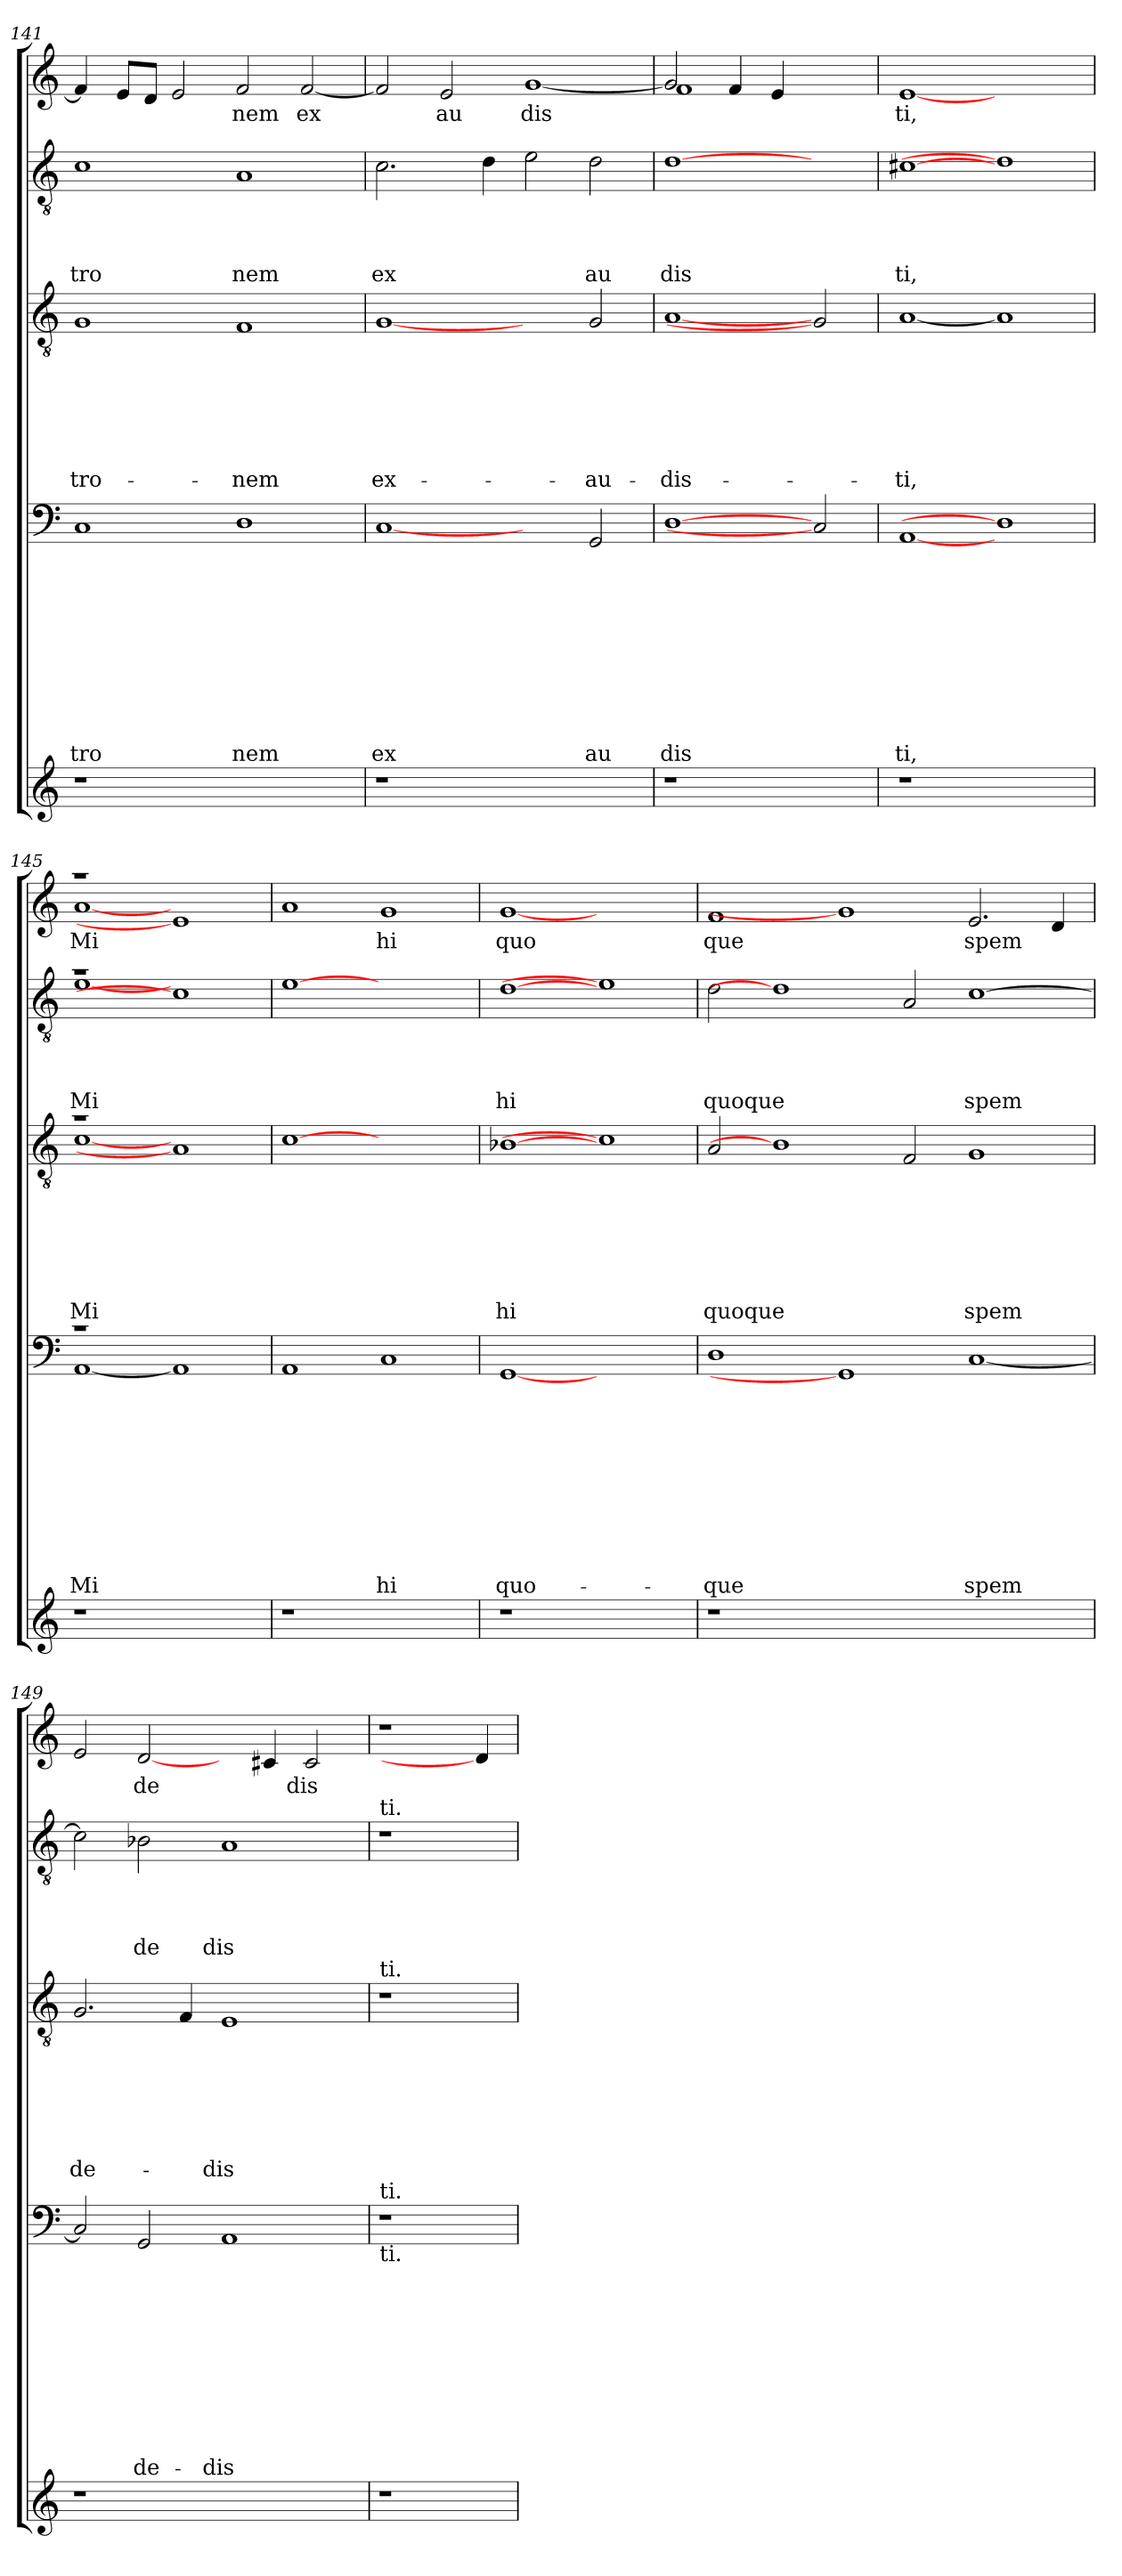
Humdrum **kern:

**kern	**kern	**text	**text	**text	**text	**text	**text	**text	**text	**text	**text	**kern	**text	**text	**text	**text	**text	**text	**text	**kern	**text	**text	**text	**text	**kern	**text
*part5	*part4	*part4	*part4	*part4	*part4	*part4	*part4	*part4	*part4	*part4	*part4	*part3	*part3	*part3	*part3	*part3	*part3	*part3	*part3	*part2	*part2	*part2	*part2	*part2	*part1	*part1
*staff5	*staff4	*staff4	*staff4	*staff4	*staff4	*staff4	*staff4	*staff4	*staff4	*staff4	*staff4	*staff3	*staff3	*staff3	*staff3	*staff3	*staff3	*staff3	*staff3	*staff2	*staff2	*staff2	*staff2	*staff2	*staff1	*staff1
*clefG2	*clefF4	*	*	*	*	*	*	*	*	*	*	*clefGv2	*	*	*	*	*	*	*	*clefGv2	*	*	*	*	*clefG2	*
*k[]	*k[]	*	*	*	*	*	*	*	*	*	*	*k[]	*	*	*	*	*	*	*	*k[]	*	*	*	*	*k[]	*
*C:	*C:	*	*	*	*	*	*	*	*	*	*	*C:	*	*	*	*	*	*	*	*C:	*	*	*	*	*C:	*
=141	=141	=141	=141	=141	=141	=141	=141	=141	=141	=141	=141	=141	=141	=141	=141	=141	=141	=141	=141	=141	=141	=141	=141	=141	=141	=141
!	!	!	!	!	!	!	!	!	!	!	!LO:LY:b	!	!	!	!	!	!	!	!LO:LY:b	!	!	!	!	!LO:LY:b	!	!
1r	1C	.	.	.	.	.	.	.	.	.	tro	1G	.	.	.	.	.	.	-tro-	1c	.	.	.	tro	4f/]	.
.	.	.	.	.	.	.	.	.	.	.	.	.	.	.	.	.	.	.	.	.	.	.	.	.	8e/L	.
.	.	.	.	.	.	.	.	.	.	.	.	.	.	.	.	.	.	.	.	.	.	.	.	.	8d/J	.
.	.	.	.	.	.	.	.	.	.	.	.	.	.	.	.	.	.	.	.	.	.	.	.	.	2e/	.
!	!	!	!	!	!	!	!	!	!	!	!LO:LY:b	!	!	!	!	!	!	!	!LO:LY:b	!	!	!	!	!LO:LY:b	!	!LO:LY:b
1ryy	1D	.	.	.	.	.	.	.	.	.	nem	1F	.	.	.	.	.	.	-nem	1A	.	.	.	nem	2f/	nem
!	!	!	!	!	!	!	!	!	!	!	!	!	!	!	!	!	!	!	!	!	!	!	!	!	!	!LO:LY:b
.	.	.	.	.	.	.	.	.	.	.	.	.	.	.	.	.	.	.	.	.	.	.	.	.	[<2f/	ex
=142	=142	=142	=142	=142	=142	=142	=142	=142	=142	=142	=142	=142	=142	=142	=142	=142	=142	=142	=142	=142	=142	=142	=142	=142	=142	=142
!	!	!	!	!	!	!	!	!	!	!	!LO:LY:b	!	!	!	!	!	!	!	!LO:LY:b	!	!	!	!	!LO:LY:b	!	!
1r	[1C	.	.	.	.	.	.	.	.	.	ex	[1G	.	.	.	.	.	.	ex-	2.c\	.	.	.	ex	2f/]	.
!	!	!	!	!	!	!	!	!	!	!	!	!	!	!	!	!	!	!	!	!	!	!	!	!	!	!LO:LY:b
.	.	.	.	.	.	.	.	.	.	.	.	.	.	.	.	.	.	.	.	.	.	.	.	.	2e/	au
.	.	.	.	.	.	.	.	.	.	.	.	.	.	.	.	.	.	.	.	4d\	.	.	.	.	.	.
!	!	!	!	!	!	!	!	!	!	!	!	!	!	!	!	!	!	!	!	!	!	!	!	!	!	!LO:LY:b
1ryy	2ryy	.	.	.	.	.	.	.	.	.	.	2ryy	.	.	.	.	.	.	.	2e\	.	.	.	.	[<1g	dis
!	!	!	!	!	!	!	!	!	!	!	!LO:LY:b	!	!	!	!	!	!	!	!LO:LY:b	!	!	!	!	!LO:LY:b	!	!
.	2GG/	.	.	.	.	.	.	.	.	.	au	2G/	.	.	.	.	.	.	-au-	2d\	.	.	.	au	.	.
=143	=143	=143	=143	=143	=143	=143	=143	=143	=143	=143	=143	=143	=143	=143	=143	=143	=143	=143	=143	=143	=143	=143	=143	=143	=143	=143
!	!	!	!	!	!	!	!	!	!	!	!LO:LY:b	!	!	!	!	!	!	!	!LO:LY:b	!	!	!	!	!LO:LY:b	!	!
*	*	*	*	*	*	*	*	*	*	*	*	*	*	*	*	*	*	*	*	*	*	*	*	*	*^	*
1r	[1D	.	.	.	.	.	.	.	.	.	dis	[1A	.	.	.	.	.	.	-dis-	[1d	.	.	.	dis	2g/]	1f	.
.	.	.	.	.	.	.	.	.	.	.	.	.	.	.	.	.	.	.	.	.	.	.	.	.	4f/	.	.
.	.	.	.	.	.	.	.	.	.	.	.	.	.	.	.	.	.	.	.	.	.	.	.	.	4e/	.	.
2ryy	2C]	.	.	.	.	.	.	.	.	.	.	2G]	.	.	.	.	.	.	.	2ryy	.	.	.	.	2ryy	2ryy	.
=144	=144	=144	=144	=144	=144	=144	=144	=144	=144	=144	=144	=144	=144	=144	=144	=144	=144	=144	=144	=144	=144	=144	=144	=144	=144	=144	=144
!	!	!	!	!	!	!	!	!	!	!	!LO:LY:b	!	!	!	!	!	!	!	!LO:LY:b	!	!	!	!	!LO:LY:b	!	!	!LO:LY:b
*	*	*	*	*	*	*	*	*	*	*	*	*	*	*	*	*	*	*	*	*	*	*	*	*	*v	*v	*
1r	[1AA	.	.	.	.	.	.	.	.	.	ti,	[1A	.	.	.	.	.	.	-ti,	[1c#X	.	.	.	ti,	[1e	ti,
1ryy	1D]	.	.	.	.	.	.	.	.	.	.	1A]	.	.	.	.	.	.	.	1d]	.	.	.	.	1ryy	.
=145	=145	=145	=145	=145	=145	=145	=145	=145	=145	=145	=145	=145	=145	=145	=145	=145	=145	=145	=145	=145	=145	=145	=145	=145	=145	=145
*	*^	*	*	*	*	*	*	*	*	*	*	*	*	*	*	*	*	*	*	*	*	*	*	*	*	*
!	!	!	!	!	!	!	!	!	!	!	!	!LO:LY:b	!	!	!	!	!	!	!	!LO:LY:b	!	!	!	!	!LO:LY:b	!	!LO:LY:b
*	*	*	*	*	*	*	*	*	*	*	*	*	*^	*	*	*	*	*	*	*	*^	*	*	*	*	*^	*
1r	1rc	[<1AA	.	.	.	.	.	.	.	.	.	Mi	1ra	[<1c	.	.	.	.	.	.	Mi-	1ra	[<1e	.	.	.	Mi	1raa	[<1a	Mi
1ryy	1AA]	1ryy	.	.	.	.	.	.	.	.	.	.	1A]	1ryy	.	.	.	.	.	.	.	1c#]	1ryy	.	.	.	.	1e]	1ryy	.
*	*v	*v	*	*	*	*	*	*	*	*	*	*	*	*	*	*	*	*	*	*	*	*v	*v	*	*	*	*	*v	*v	*
*	*	*	*	*	*	*	*	*	*	*	*	*v	*v	*	*	*	*	*	*	*	*	*	*	*	*	*	*
!!LO:LB:g=z
=146	=146	=146	=146	=146	=146	=146	=146	=146	=146	=146	=146	=146	=146	=146	=146	=146	=146	=146	=146	=146	=146	=146	=146	=146	=146	=146
1r	1AA	.	.	.	.	.	.	.	.	.	.	[1c	.	.	.	.	.	.	.	[1e	.	.	.	.	1a	.
!	!	!	!	!	!	!	!	!	!	!	!LO:LY:b	!	!	!	!	!	!	!	!	!	!	!	!	!	!	!LO:LY:b
1ryy	1C	.	.	.	.	.	.	.	.	.	hi	1ryy	.	.	.	.	.	.	.	1ryy	.	.	.	.	1g	hi
=147	=147	=147	=147	=147	=147	=147	=147	=147	=147	=147	=147	=147	=147	=147	=147	=147	=147	=147	=147	=147	=147	=147	=147	=147	=147	=147
!	!	!	!	!	!	!	!	!	!	!	!LO:LY:b	!	!	!	!	!	!	!	!LO:LY:b	!	!	!	!	!LO:LY:b	!	!LO:LY:b
1r	[1GG	.	.	.	.	.	.	.	.	.	quo-	[1B-X	.	.	.	.	.	.	-hi	[1d	.	.	.	hi	[1g	quo
1ryy	1ryy	.	.	.	.	.	.	.	.	.	.	1c]	.	.	.	.	.	.	.	1e]	.	.	.	.	1ryy	.
=148	=148	=148	=148	=148	=148	=148	=148	=148	=148	=148	=148	=148	=148	=148	=148	=148	=148	=148	=148	=148	=148	=148	=148	=148	=148	=148
!	!	!	!	!	!	!	!	!	!	!	!LO:LY:b	!	!	!	!	!	!	!	!LO:LY:b	!	!	!	!	!LO:LY:b	!	!LO:LY:b
1r	1D	.	.	.	.	.	.	.	.	.	-que	2A/	.	.	.	.	.	.	quoque	2d\	.	.	.	quoque	1f	que
.	.	.	.	.	.	.	.	.	.	.	.	1B-]	.	.	.	.	.	.	.	1d]	.	.	.	.	.	.
0ryy	1GG]	.	.	.	.	.	.	.	.	.	.	.	.	.	.	.	.	.	.	.	.	.	.	.	1g]	.
.	.	.	.	.	.	.	.	.	.	.	.	2F/	.	.	.	.	.	.	.	2A/	.	.	.	.	.	.
!	!	!	!	!	!	!	!	!	!	!	!LO:LY:b	!	!	!	!	!	!	!	!LO:LY:b	!	!	!	!	!LO:LY:b	!	!LO:LY:b
.	[<1C	.	.	.	.	.	.	.	.	.	spem	1G	.	.	.	.	.	.	spem	[>1c	.	.	.	spem	2.e/	spem
.	.	.	.	.	.	.	.	.	.	.	.	.	.	.	.	.	.	.	.	.	.	.	.	.	4d/	.
=149	=149	=149	=149	=149	=149	=149	=149	=149	=149	=149	=149	=149	=149	=149	=149	=149	=149	=149	=149	=149	=149	=149	=149	=149	=149	=149
!	!	!	!	!	!	!	!	!	!	!	!	!	!	!	!	!	!	!	!LO:LY:b	!	!	!	!	!	!	!
1r	2C/]	.	.	.	.	.	.	.	.	.	.	2.G/	.	.	.	.	.	.	de-	2c\]	.	.	.	.	2e/	.
!	!	!	!	!	!	!	!	!	!	!	!LO:LY:b	!	!	!	!	!	!	!	!	!	!	!	!	!LO:LY:b	!	!LO:LY:b
.	2GG/	.	.	.	.	.	.	.	.	.	de-	.	.	.	.	.	.	.	.	2B-X\	.	.	.	de	[2d/	de
.	.	.	.	.	.	.	.	.	.	.	.	4F/	.	.	.	.	.	.	.	.	.	.	.	.	.	.
!	!	!	!	!	!	!	!	!	!	!	!LO:LY:b	!	!	!	!	!	!	!	!LO:LY:b	!	!	!	!	!LO:LY:b	!	!
1ryy	1AA	.	.	.	.	.	.	.	.	.	-dis-	1E	.	.	.	.	.	.	-dis-	1A	.	.	.	dis	4ryy	.
.	.	.	.	.	.	.	.	.	.	.	.	.	.	.	.	.	.	.	.	.	.	.	.	.	4c#/	.
!	!	!	!	!	!	!	!	!	!	!	!	!	!	!	!	!	!	!	!	!	!	!	!	!	!	!LO:LY:b
.	.	.	.	.	.	.	.	.	.	.	.	.	.	.	.	.	.	.	.	.	.	.	.	.	2c#/	dis
=150	=150	=150	=150	=150	=150	=150	=150	=150	=150	=150	=150	=150	=150	=150	=150	=150	=150	=150	=150	=150	=150	=150	=150	=150	=150	=150
!	!	!	!	!	!	!	!	!	!	!	!	!	!	!	!	!	!	!	!	!LO:TX:a:t=ti.	!	!	!	!	!	!
!	!	!	!	!	!	!	!	!	!	!	!	!LO:TX:a:t=ti.	!	!	!	!	!	!	!	!	!	!	!	!	!	!
!	!LO:TX:b:t=ti.	!	!	!	!	!	!	!	!	!	!	!	!	!	!	!	!	!	!	!	!	!	!	!	!	!
!	!LO:TX:a:t=ti.	!	!	!	!	!	!	!	!	!	!	!	!	!	!	!	!	!	!	!	!	!	!	!	!	!
1r	1r	.	.	.	.	.	.	.	.	.	.	1r	.	.	.	.	.	.	.	1r	.	.	.	.	1r	.
4ryy	4ryy	.	.	.	.	.	.	.	.	.	.	4ryy	.	.	.	.	.	.	.	4ryy	.	.	.	.	4d/]	.
=	=	=	=	=	=	=	=	=	=	=	=	=	=	=	=	=	=	=	=	=	=	=	=	=	=	=
*-	*-	*-	*-	*-	*-	*-	*-	*-	*-	*-	*-	*-	*-	*-	*-	*-	*-	*-	*-	*-	*-	*-	*-	*-	*-	*-
